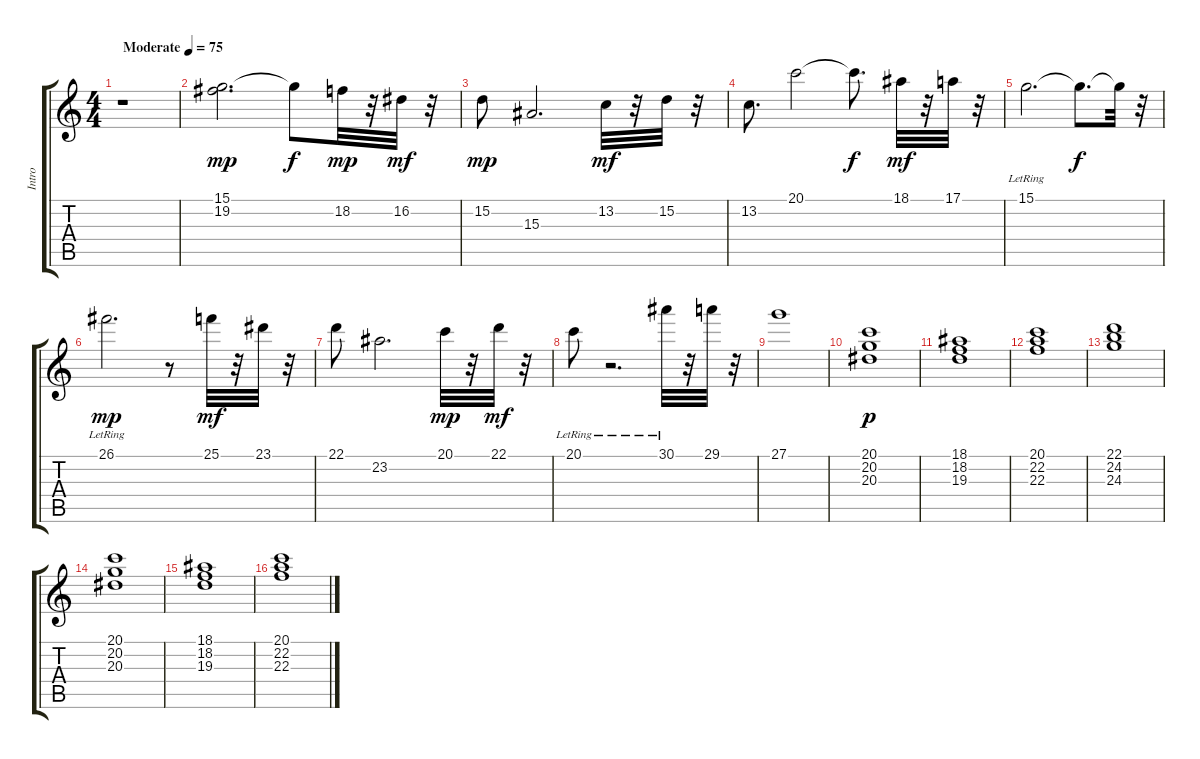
\track ("Intro" "Intro") {instrument drawbarorgan}
\staff {score tabs}
\tuning (E4 B3 G3 D3 A2 E2) {hide}
\ts (4 4)
\tempo (75 "Moderate")
\clef g2
\ks c
r.1{dy mp instrument drawbarorgan} |
(15.1 19.2).2{d} 15.1{t}.8{dy f} 18.2.32{dy mp} r.32 16.2.32{dy mf} r.32 |
15.2.8{dy mp} 15.3.2{d} 13.2.32{dy mf} r.32 15.2.32 r.32 |
13.2.8{d} 20.1.2 20.1{t}.8{d dy f} 18.1.32{dy mf} r.32 17.1.32 r.32 |
15.1{lr}.2{d} 15.1{t}.8{d dy f} 15.1{t}.32 r.32 |
26.1{lr}.2{d dy mp} r.8 25.1.32{dy mf} r.32 23.1.32 r.32 |
22.1.8 23.2.2{d} 20.1.32{dy mp} r.32 22.1.32{dy mf} r.32 |
20.1{lr}.8 r.2{d} 30.1{lr}.32 r.32 29.1.32 r.32 |
27.1.1 |
(20.1 20.2 20.3).1{dy p volume 10} |
(18.1 18.2 19.3).1 |
(20.1 22.2 22.3).1 |
(22.1 24.2 24.3).1 |
(20.1 20.2 20.3).1 |
(18.1 18.2 19.3).1 |
(20.1 22.2 22.3).1
